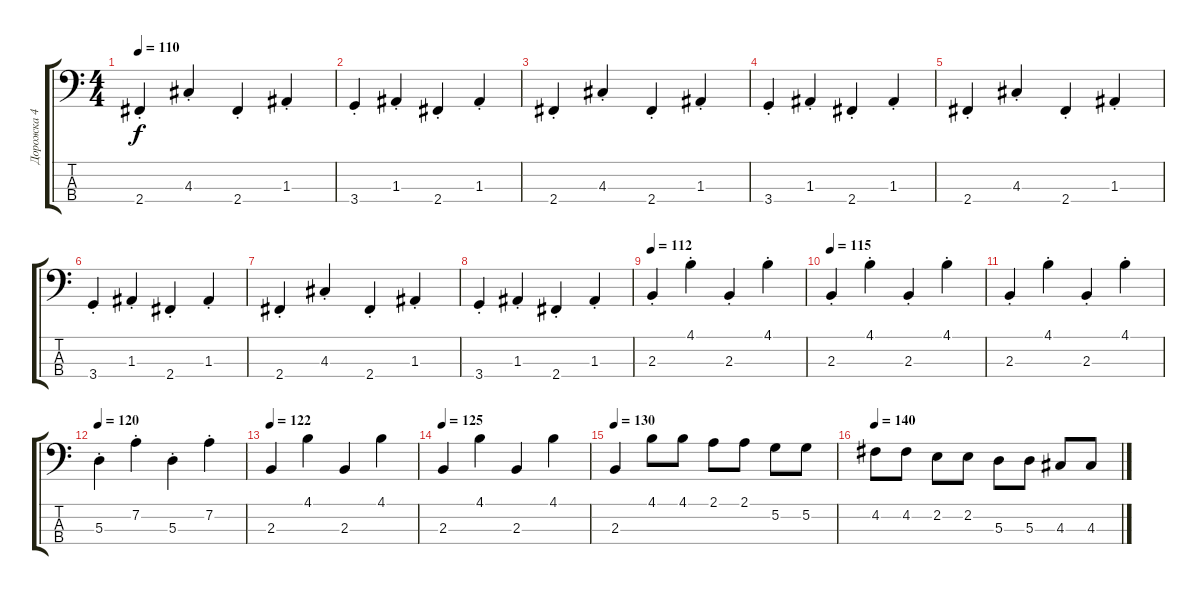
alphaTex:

\track ("Дорожка 4" "Дорожка 4") {instrument electricbassfinger}
\staff {score tabs}
\tuning (G2 D2 A1 E1) {hide}
\ts (4 4)
\tempo 110
\clef f4
\ks c
2.4{st}.4{dy f} 4.3{st}.4 2.4{st}.4 1.3{st}.4 |
3.4{st}.4 1.3{st}.4 2.4{st}.4 1.3{st}.4 |
2.4{st}.4 4.3{st}.4 2.4{st}.4 1.3{st}.4 |
3.4{st}.4 1.3{st}.4 2.4{st}.4 1.3{st}.4 |
2.4{st}.4 4.3{st}.4 2.4{st}.4 1.3{st}.4 |
3.4{st}.4 1.3{st}.4 2.4{st}.4 1.3{st}.4 |
2.4{st}.4 4.3{st}.4 2.4{st}.4 1.3{st}.4 |
3.4{st}.4 1.3{st}.4 2.4{st}.4 1.3{st}.4 |
\tempo 112
2.3{st}.4 4.1{st}.4 2.3{st}.4 4.1{st}.4 |
\tempo 115
2.3{st}.4 4.1{st}.4 2.3{st}.4 4.1{st}.4 |
2.3{st}.4 4.1{st}.4 2.3{st}.4 4.1{st}.4 |
\tempo 120
5.3{st}.4 7.2{st}.4 5.3{st}.4 7.2{st}.4 |
\tempo 122
2.3.4 4.1.4 2.3.4 4.1.4 |
\tempo 125
2.3.4 4.1.4 2.3.4 4.1.4 |
\tempo 130
2.3.4 4.1.8 4.1.8 2.1.8 2.1.8 5.2.8 5.2.8 |
\tempo 140
4.2.8 4.2.8 2.2.8 2.2.8 5.3.8 5.3.8 4.3.8 4.3.8
